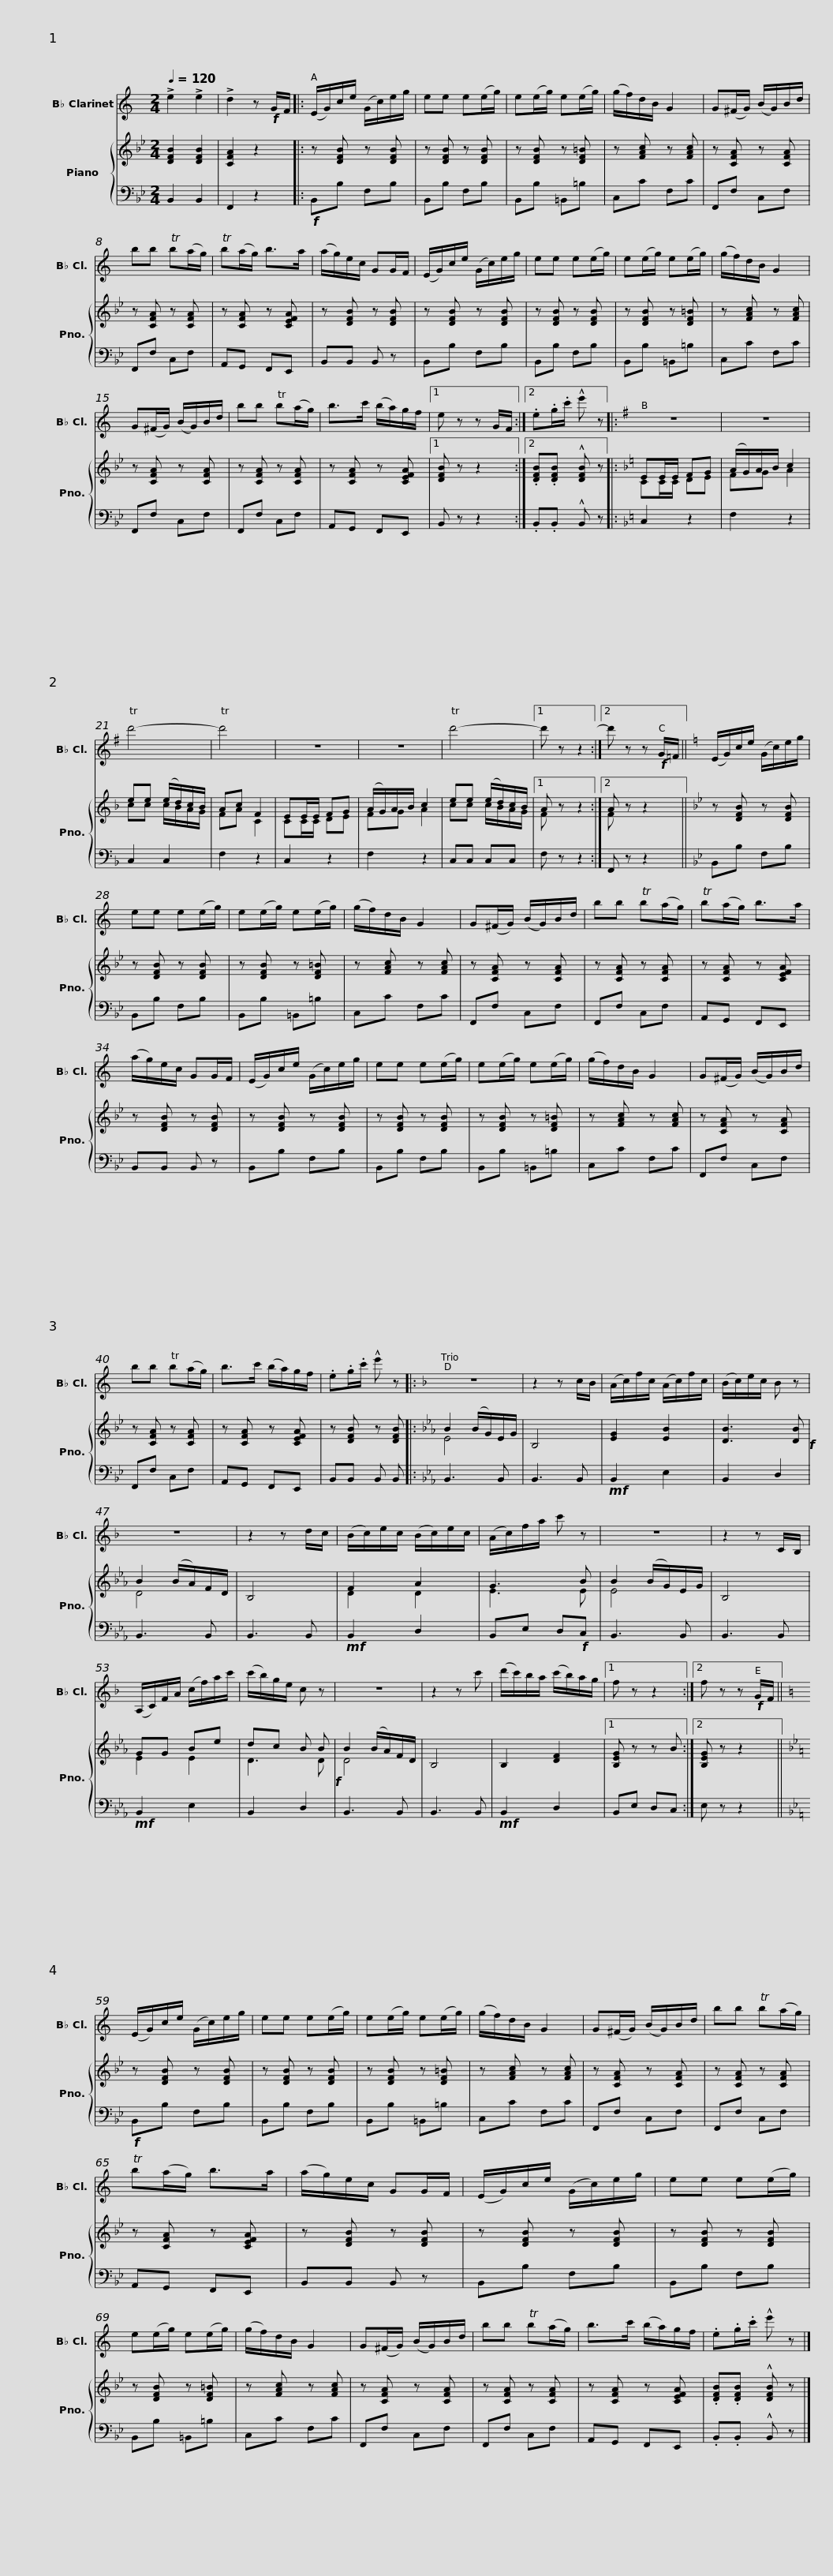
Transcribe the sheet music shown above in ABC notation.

X:1
%%score 1 { ( 2 4 ) | 3 }
L:1/8
Q:1/4=120
M:2/4
I:linebreak $
K:Bb
V:1 treble transpose=-2
V:2 treble
V:4 treble
V:3 bass
V:1
[K:C] !>!e2 !>!e2 | !>!d2 z!f! G/F/ |: (E/G/)c/e/ (G/c/)e/g/ | ee e(e/g/) | e(e/g/) e(e/g/) |$ %5
 (g/f/)d/B/ G2 | G(^F/G/) (B/G/)B/d/ | bb Tb(a/g/) | Tb(a/g/) b>a | (a/g/)e/c/ GG/F/ |$ %10
 (E/G/)c/e/ (G/c/)e/g/ | ee e(e/g/) | e(e/g/) e(e/g/) | (g/f/)d/B/ G2 | G(^F/G/) (B/G/)B/d/ |$ %15
 bb Tb(a/g/) | b>c' (b/a/)g/f/ |1 e z z G/F/ :|2 .e.g/.c'/ !^!e' z |:[K:G] z4 | %20
 z4 |$ Td'4- | Td'4 | z4 | z4 | %25
 Td'4- |1 d' z z2 :|2$ d' z z!f! G/=F/ ||[K:C] (E/G/)c/e/ (G/c/)e/g/ | ee e(e/g/) | %30
 e(e/g/) e(e/g/) | (g/f/)d/B/ G2 |$ G(^F/G/) (B/G/)B/d/ | bb Tb(a/g/) | Tb(a/g/) b>a | %35
 (a/g/)e/c/ GG/F/ | (E/G/)c/e/ (G/c/)e/g/ |$ ee e(e/g/) | e(e/g/) e(e/g/) | (g/f/)d/B/ G2 | %40
 G(^F/G/) (B/G/)B/d/ | bb Tb(a/g/) |$ b>c' (b/a/)g/f/ | .e.g/.c'/ !^!e' z |:[K:F] z4 | %45
 z2 z c/B/ | (A/c/)f/c/ (A/c/)f/c/ | (B/c/)e/c/ B z |$ z4 | z2 z d/c/ | %50
 (B/c/)e/c/ (B/c/)e/c/ | (A/c/)f/a/ c' z | z4 |$ z2 z C/B,/ | (A,/C/)F/A/ (c/f/)a/c'/ | %55
 (c'/b/)g/e/ c z | z4 | z2 z c' | (d'/c'/)b/a/ (c'/b/)a/g/ |1 f z z2 :|2$ %60
 f z z!f! G/F/ ||[K:C] (E/G/)c/e/ (G/c/)e/g/ | ee e(e/g/) | e(e/g/) e(e/g/) | (g/f/)d/B/ G2 |$ %65
 G(^F/G/) (B/G/)B/d/ | bb Tb(a/g/) | Tb(a/g/) b>a | (a/g/)e/c/ GG/F/ | (E/G/)c/e/ (G/c/)e/g/ |$ %70
 ee e(e/g/) | e(e/g/) e(e/g/) | (g/f/)d/B/ G2 | G(^F/G/) (B/G/)B/d/ | bb Tb(a/g/) | %75
 b>c' (b/a/)g/f/ | .e.g/.c'/ !^!e' z |] %77
V:2
 [DFB]2 [DFB]2 | [CFA]2 z2 |: z [DFB] z [DFB] | z [DFB] z [DFB] | z [DFB] z [DF=B] |$ %5
 z [FAc] z [FAc] | z [CFA] z [CFA] | z [CFA] z [CFA] | z [CFA] z [CEFA] | z [DFB] z [DFB] |$ %10
 z [DFB] z [DFB] | z [DFB] z [DFB] | z [DFB] z [DF=B] | z [FAc] z [FAc] | z [CFA] z [CFA] |$ %15
 z [CFA] z [CFA] | z [CFA] z [CEFA] |1 [DFB] z z2 :|2 .[DFB].[DFB] !^![DFB] z |:[K:F] EE/E/ FG | %20
 (A/G/)A/B/ c2 |$ ee (e/d/)c/B/ | Ac F2 | EE/E/ FG | (A/G/)A/B/ c2 | %25
 ee (e/d/)c/B/ |1 A z z2 :|2$ A z z2 ||[K:Bb] z [DFB] z [DFB] | z [DFB] z [DFB] | %30
 z [DFB] z [DF=B] | z [FAc] z [FAc] |$ z [CFA] z [CFA] | z [CFA] z [CFA] | z [CFA] z [CEFA] | %35
 z [DFB] z [DFB] | z [DFB] z [DFB] |$ z [DFB] z [DFB] | z [DFB] z [DF=B] | z [FAc] z [FAc] | %40
 z [CFA] z [CFA] | z [CFA] z [CFA] |$ z [CFA] z [CEFA] | z [DFB] z [DFB] |:[K:Eb] B2 (B/G/)E/G/ | %45
 B,4 | [EG]2 [EB]2 | [DB]3 [DB]!f! |$ B2 (B/A/)F/D/ | B,4 | %50
 F2 A2 | G3 B | B2 (B/G/)E/G/ |$ B,4 | GG Be | %55
 dc B B!f! | B2 (B/A/)F/D/ | B,4 | B,2 [DF]2 |1 [B,EG] z z B :|2$ %60
 [B,EG] z z2 ||[K:Bb] z [DFB] z [DFB] | z [DFB] z [DFB] | z [DFB] z [DF=B] | z [FAc] z [FAc] |$ %65
 z [CFA] z [CFA] | z [CFA] z [CFA] | z [CFA] z [CEFA] | z [DFB] z [DFB] | z [DFB] z [DFB] |$ %70
 z [DFB] z [DFB] | z [DFB] z [DF=B] | z [FAc] z [FAc] | z [CFA] z [CFA] | z [CFA] z [CFA] | %75
 z [CFA] z [CEFA] | .[DFB].[DFB] !^![DFB] z |] %77
V:3
 B,,2 B,,2 | F,,2 z2 |:!f! B,,B, F,B, | B,,B, F,B, | B,,B, =B,,=B, |$ %5
 C,C F,C | F,,F, C,F, | F,,F, C,F, | A,,G,, F,,E,, | B,,B,, B,, z |$ %10
 B,,B, F,B, | B,,B, F,B, | B,,B, =B,,=B, | C,C F,C | F,,F, C,F, |$ %15
 F,,F, C,F, | A,,G,, F,,E,, |1 B,, z z2 :|2 .B,,.B,, !^!B,, z |:[K:F] C,2 z2 | %20
 F,2 z2 |$ C,2 C,2 | F,2 z2 | C,2 z2 | F,2 z2 | %25
 C,C, C,C, |1 F, z z2 :|2$ F,, z z2 ||[K:Bb] B,,B, F,B, | B,,B, F,B, | %30
 B,,B, =B,,=B, | C,C F,C |$ F,,F, C,F, | F,,F, C,F, | A,,G,, F,,E,, | %35
 B,,B,, B,, z | B,,B, F,B, |$ B,,B, F,B, | B,,B, =B,,=B, | C,C F,C | %40
 F,,F, C,F, | F,,F, C,F, |$ A,,G,, F,,E,, | B,,B,, B,, B,, |:[K:Eb] B,,3 B,, | %45
 B,,3 B,, |!mf! B,,2 E,2 | B,,2 D,2 |$ B,,3 B,, | B,,3 B,, | %50
!mf! B,,2 D,2 | B,,E, D,!f!C, | B,,3 B,, |$ B,,3 B,, |!mf! B,,2 E,2 | %55
 B,,2 D,2 | B,,3 B,, | B,,3 B,, |!mf! B,,2 D,2 |1 B,,E, D,C, :|2$ %60
 E, z z2 ||[K:Bb]!f! B,,B, F,B, | B,,B, F,B, | B,,B, =B,,=B, | C,C F,C |$ %65
 F,,F, C,F, | F,,F, C,F, | A,,G,, F,,E,, | B,,B,, B,, z | B,,B, F,B, |$ %70
 B,,B, F,B, | B,,B, =B,,=B, | C,C F,C | F,,F, C,F, | F,,F, C,F, | %75
 A,,G,, F,,E,, | .B,,.B,, !^!B,, z |] %77
V:4
 x4 | x4 |: x4 | x4 | x4 |$ %5
 x4 | x4 | x4 | x4 | x4 |$ %10
 x4 | x4 | x4 | x4 | x4 |$ %15
 x4 | x4 |1 x4 :|2 x4 |:[K:F] CC/C/ DE | %20
 FG A2 |$ cc c/B/A/G/ | FA C2 | CC/C/ DE | FG A2 | %25
 cc c/B/A/G/ |1 F z z2 :|2$ F z z2 ||[K:Bb] x4 | x4 | %30
 x4 | x4 |$ x4 | x4 | x4 | %35
 x4 | x4 |$ x4 | x4 | x4 | %40
 x4 | x4 |$ x4 | x4 |:[K:Eb] E4 | %45
 x4 | x4 | x4 |$ D4 | x4 | %50
 D2 D2 | E3 E | E4 |$ x4 | E2 E2 | %55
 D3 D | D4 | x4 | x4 |1 x4 :|2$ %60
 x4 ||[K:Bb] x4 | x4 | x4 | x4 |$ %65
 x4 | x4 | x4 | x4 | x4 |$ %70
 x4 | x4 | x4 | x4 | x4 | %75
 x4 | x4 |] %77
